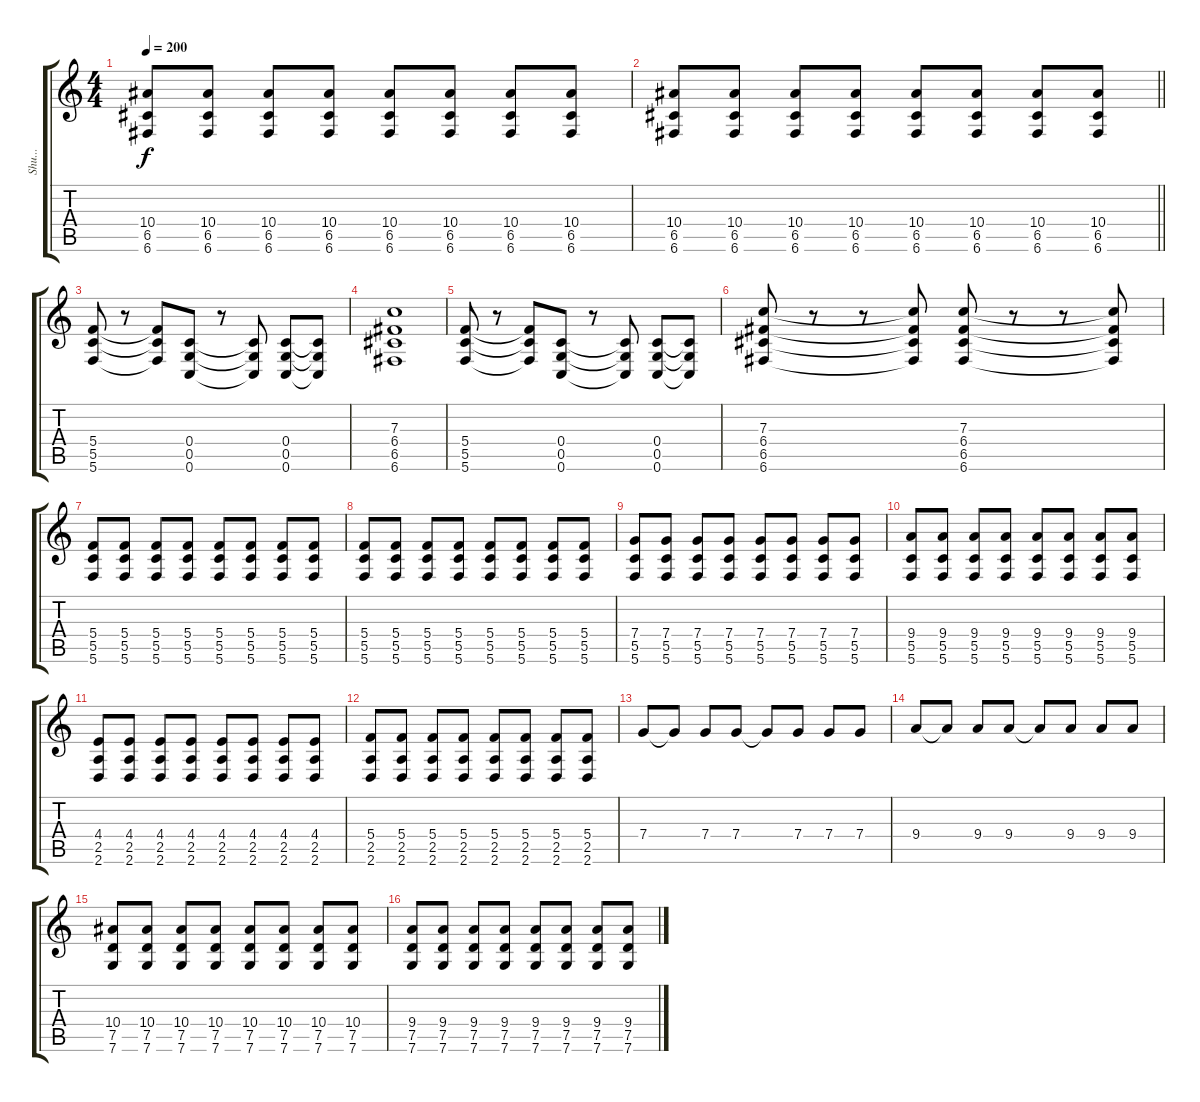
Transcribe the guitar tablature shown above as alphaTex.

\track ("Shu..." "Shu...") {instrument distortionguitar}
\staff {score tabs}
\tuning (D4 A3 F3 C3 G2 C2) {hide}
\ts (4 4)
\tempo 200
\clef g2
\ks c
(10.4 6.5 6.6).8{dy f} (10.4 6.5 6.6).8 (10.4 6.5 6.6).8 (10.4 6.5 6.6).8 (10.4 6.5 6.6).8 (10.4 6.5 6.6).8 (10.4 6.5 6.6).8 (10.4 6.5 6.6).8 |
\barLineRight lightlight
(10.4 6.5 6.6).8 (10.4 6.5 6.6).8 (10.4 6.5 6.6).8 (10.4 6.5 6.6).8 (10.4 6.5 6.6).8 (10.4 6.5 6.6).8 (10.4 6.5 6.6).8 (10.4 6.5 6.6).8 |
\section ("" "")
(5.4 5.5 5.6).8 r.8 (5.4{t} 5.5{t} 5.6{t}).8 (0.4 0.5 0.6).8 r.8 (0.4{t} 0.5{t} 0.6{t}).8 (0.4 0.5 0.6).8 (0.4{t} 0.5{t} 0.6{t}).8 |
(7.3 6.4 6.5 6.6).1 |
(5.4 5.5 5.6).8 r.8 (5.4{t} 5.5{t} 5.6{t}).8 (0.4 0.5 0.6).8 r.8 (0.4{t} 0.5{t} 0.6{t}).8 (0.4 0.5 0.6).8 (0.4{t} 0.5{t} 0.6{t}).8 |
(7.3 6.4 6.5 6.6).8 r.8 r.8 (7.3{t} 6.4{t} 6.5{t} 6.6{t}).8 (7.3 6.4 6.5 6.6).8 r.8 r.8 (7.3{t} 6.4{t} 6.5{t} 6.6{t}).8 |
(5.4 5.5 5.6).8 (5.4 5.5 5.6).8 (5.4 5.5 5.6).8 (5.4 5.5 5.6).8 (5.4 5.5 5.6).8 (5.4 5.5 5.6).8 (5.4 5.5 5.6).8 (5.4 5.5 5.6).8 |
(5.4 5.5 5.6).8 (5.4 5.5 5.6).8 (5.4 5.5 5.6).8 (5.4 5.5 5.6).8 (5.4 5.5 5.6).8 (5.4 5.5 5.6).8 (5.4 5.5 5.6).8 (5.4 5.5 5.6).8 |
(7.4 5.5 5.6).8 (7.4 5.5 5.6).8 (7.4 5.5 5.6).8 (7.4 5.5 5.6).8 (7.4 5.5 5.6).8 (7.4 5.5 5.6).8 (7.4 5.5 5.6).8 (7.4 5.5 5.6).8 |
(9.4 5.5 5.6).8 (9.4 5.5 5.6).8 (9.4 5.5 5.6).8 (9.4 5.5 5.6).8 (9.4 5.5 5.6).8 (9.4 5.5 5.6).8 (9.4 5.5 5.6).8 (9.4 5.5 5.6).8 |
(4.4 2.5 2.6).8 (4.4 2.5 2.6).8 (4.4 2.5 2.6).8 (4.4 2.5 2.6).8 (4.4 2.5 2.6).8 (4.4 2.5 2.6).8 (4.4 2.5 2.6).8 (4.4 2.5 2.6).8 |
(5.4 2.5 2.6).8 (5.4 2.5 2.6).8 (5.4 2.5 2.6).8 (5.4 2.5 2.6).8 (5.4 2.5 2.6).8 (5.4 2.5 2.6).8 (5.4 2.5 2.6).8 (5.4 2.5 2.6).8 |
7.4.8 7.4{t}.8 7.4.8 7.4.8 7.4{t}.8 7.4.8 7.4.8 7.4.8 |
9.4.8 9.4{t}.8 9.4.8 9.4.8 9.4{t}.8 9.4.8 9.4.8 9.4.8 |
(10.4 7.5 7.6).8 (10.4 7.5 7.6).8 (10.4 7.5 7.6).8 (10.4 7.5 7.6).8 (10.4 7.5 7.6).8 (10.4 7.5 7.6).8 (10.4 7.5 7.6).8 (10.4 7.5 7.6).8 |
(9.4 7.5 7.6).8 (9.4 7.5 7.6).8 (9.4 7.5 7.6).8 (9.4 7.5 7.6).8 (9.4 7.5 7.6).8 (9.4 7.5 7.6).8 (9.4 7.5 7.6).8 (9.4 7.5 7.6).8
